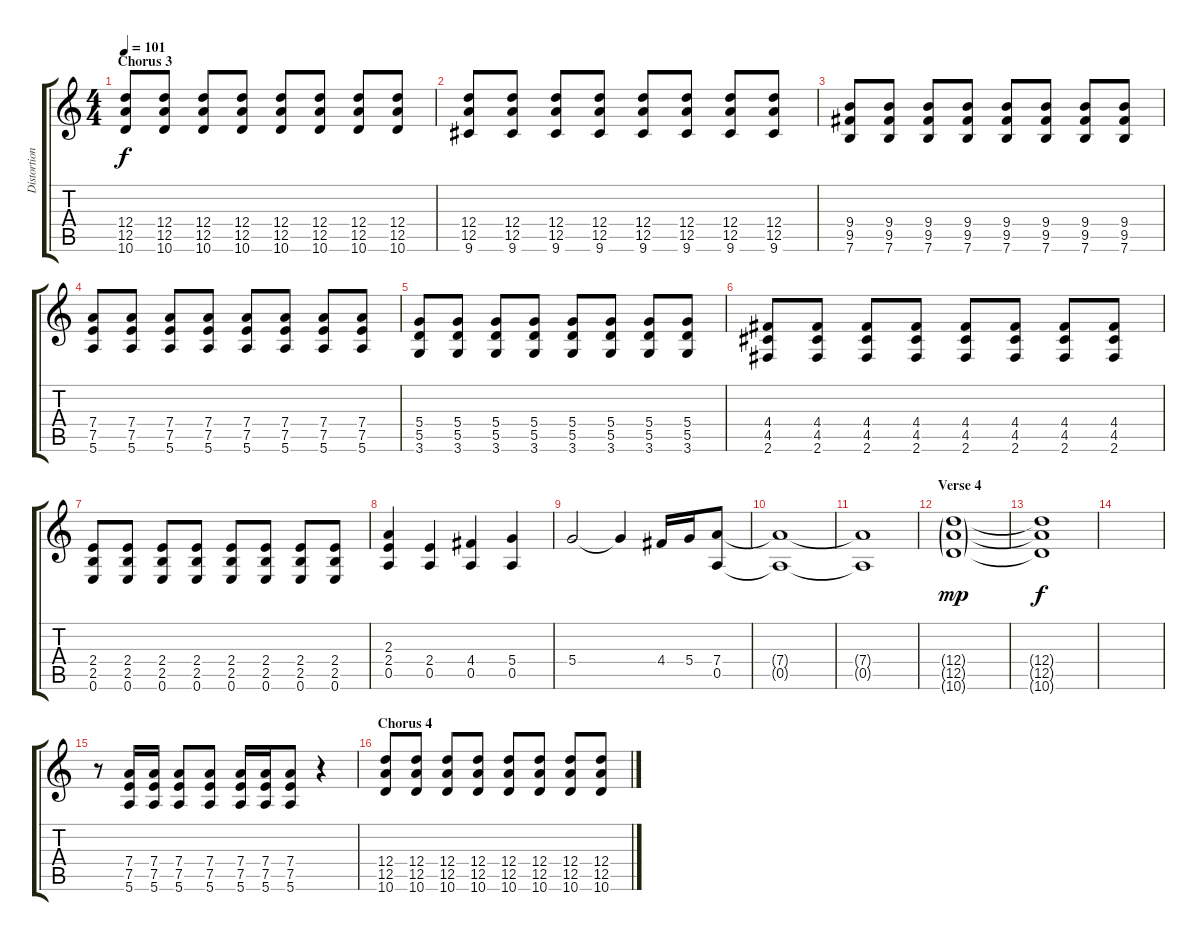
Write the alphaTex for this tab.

\track ("Distortion Guitar" "Distortion") {instrument distortionguitar}
\staff {score tabs}
\tuning (E4 B3 G3 D3 A2 E2) {hide}
\ts (4 4)
\section ("" "Chorus 3")
\tempo 101
\clef g2
\ks c
(12.4 12.5 10.6).8{dy f} (12.4 12.5 10.6).8 (12.4 12.5 10.6).8 (12.4 12.5 10.6).8 (12.4 12.5 10.6).8 (12.4 12.5 10.6).8 (12.4 12.5 10.6).8 (12.4 12.5 10.6).8 |
(12.4 12.5 9.6).8 (12.4 12.5 9.6).8 (12.4 12.5 9.6).8 (12.4 12.5 9.6).8 (12.4 12.5 9.6).8 (12.4 12.5 9.6).8 (12.4 12.5 9.6).8 (12.4 12.5 9.6).8 |
(9.4 9.5 7.6).8 (9.4 9.5 7.6).8 (9.4 9.5 7.6).8 (9.4 9.5 7.6).8 (9.4 9.5 7.6).8 (9.4 9.5 7.6).8 (9.4 9.5 7.6).8 (9.4 9.5 7.6).8 |
(7.4 7.5 5.6).8 (7.4 7.5 5.6).8 (7.4 7.5 5.6).8 (7.4 7.5 5.6).8 (7.4 7.5 5.6).8 (7.4 7.5 5.6).8 (7.4 7.5 5.6).8 (7.4 7.5 5.6).8 |
(5.4 5.5 3.6).8 (5.4 5.5 3.6).8 (5.4 5.5 3.6).8 (5.4 5.5 3.6).8 (5.4 5.5 3.6).8 (5.4 5.5 3.6).8 (5.4 5.5 3.6).8 (5.4 5.5 3.6).8 |
(4.4 4.5 2.6).8 (4.4 4.5 2.6).8 (4.4 4.5 2.6).8 (4.4 4.5 2.6).8 (4.4 4.5 2.6).8 (4.4 4.5 2.6).8 (4.4 4.5 2.6).8 (4.4 4.5 2.6).8 |
(2.4 2.5 0.6).8 (2.4 2.5 0.6).8 (2.4 2.5 0.6).8 (2.4 2.5 0.6).8 (2.4 2.5 0.6).8 (2.4 2.5 0.6).8 (2.4 2.5 0.6).8 (2.4 2.5 0.6).8 |
(2.3 2.4 0.5).4 (2.4 0.5).4 (4.4 0.5).4 (5.4 0.5).4 |
5.4.2 5.4{t}.4 4.4.16 5.4.16 (7.4 0.5).8 |
(7.4{t} 0.5{t}).1 |
(7.4{t} 0.5{t}).1 |
\section ("" "Verse 4")
(12.4{g} 12.5{g} 10.6{g}).1{dy mp} |
(12.4{t} 12.5{t} 10.6{t}).1{dy f} |
|
r.8 (7.4 7.5 5.6).16 (7.4 7.5 5.6).16 (7.4 7.5 5.6).8 (7.4 7.5 5.6).8 (7.4 7.5 5.6).16 (7.4 7.5 5.6).16 (7.4 7.5 5.6).8 r.4 |
\section ("" "Chorus 4")
(12.4 12.5 10.6).8 (12.4 12.5 10.6).8 (12.4 12.5 10.6).8 (12.4 12.5 10.6).8 (12.4 12.5 10.6).8 (12.4 12.5 10.6).8 (12.4 12.5 10.6).8 (12.4 12.5 10.6).8
